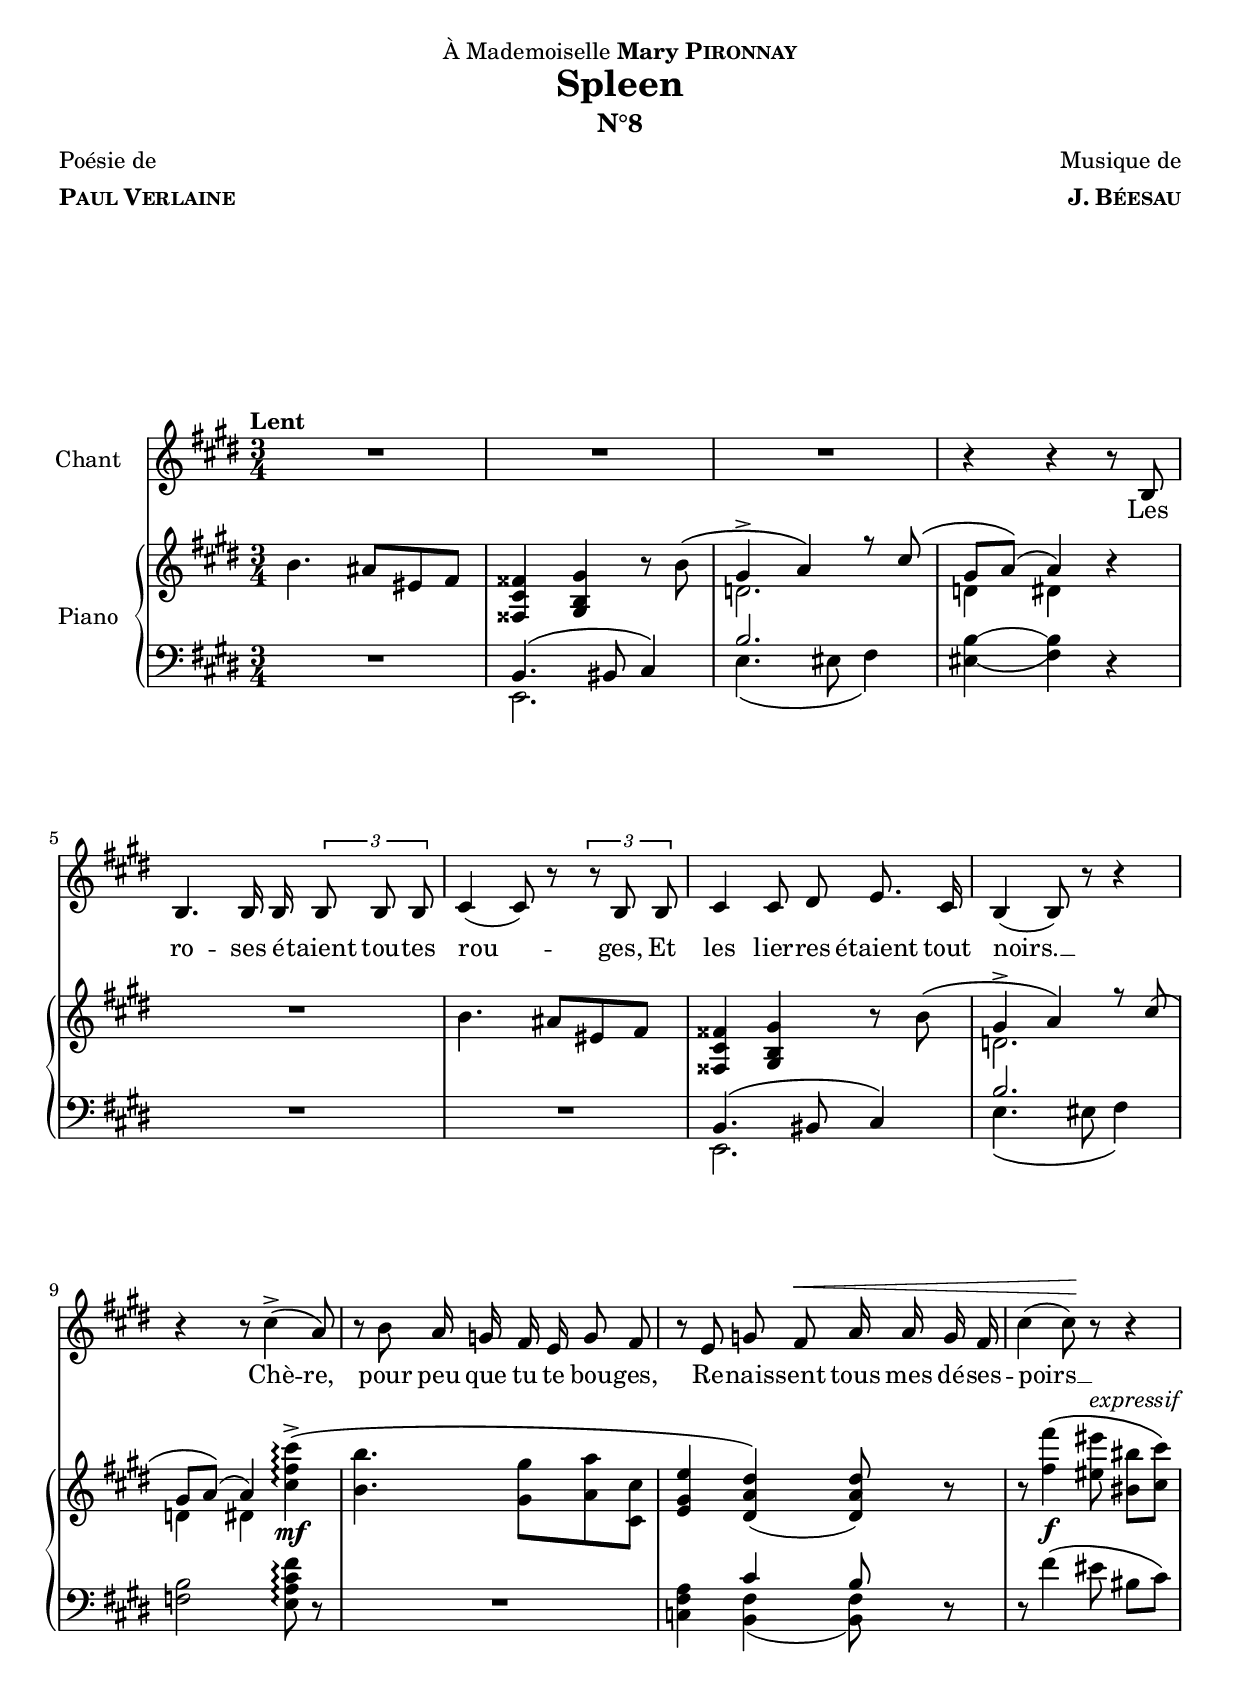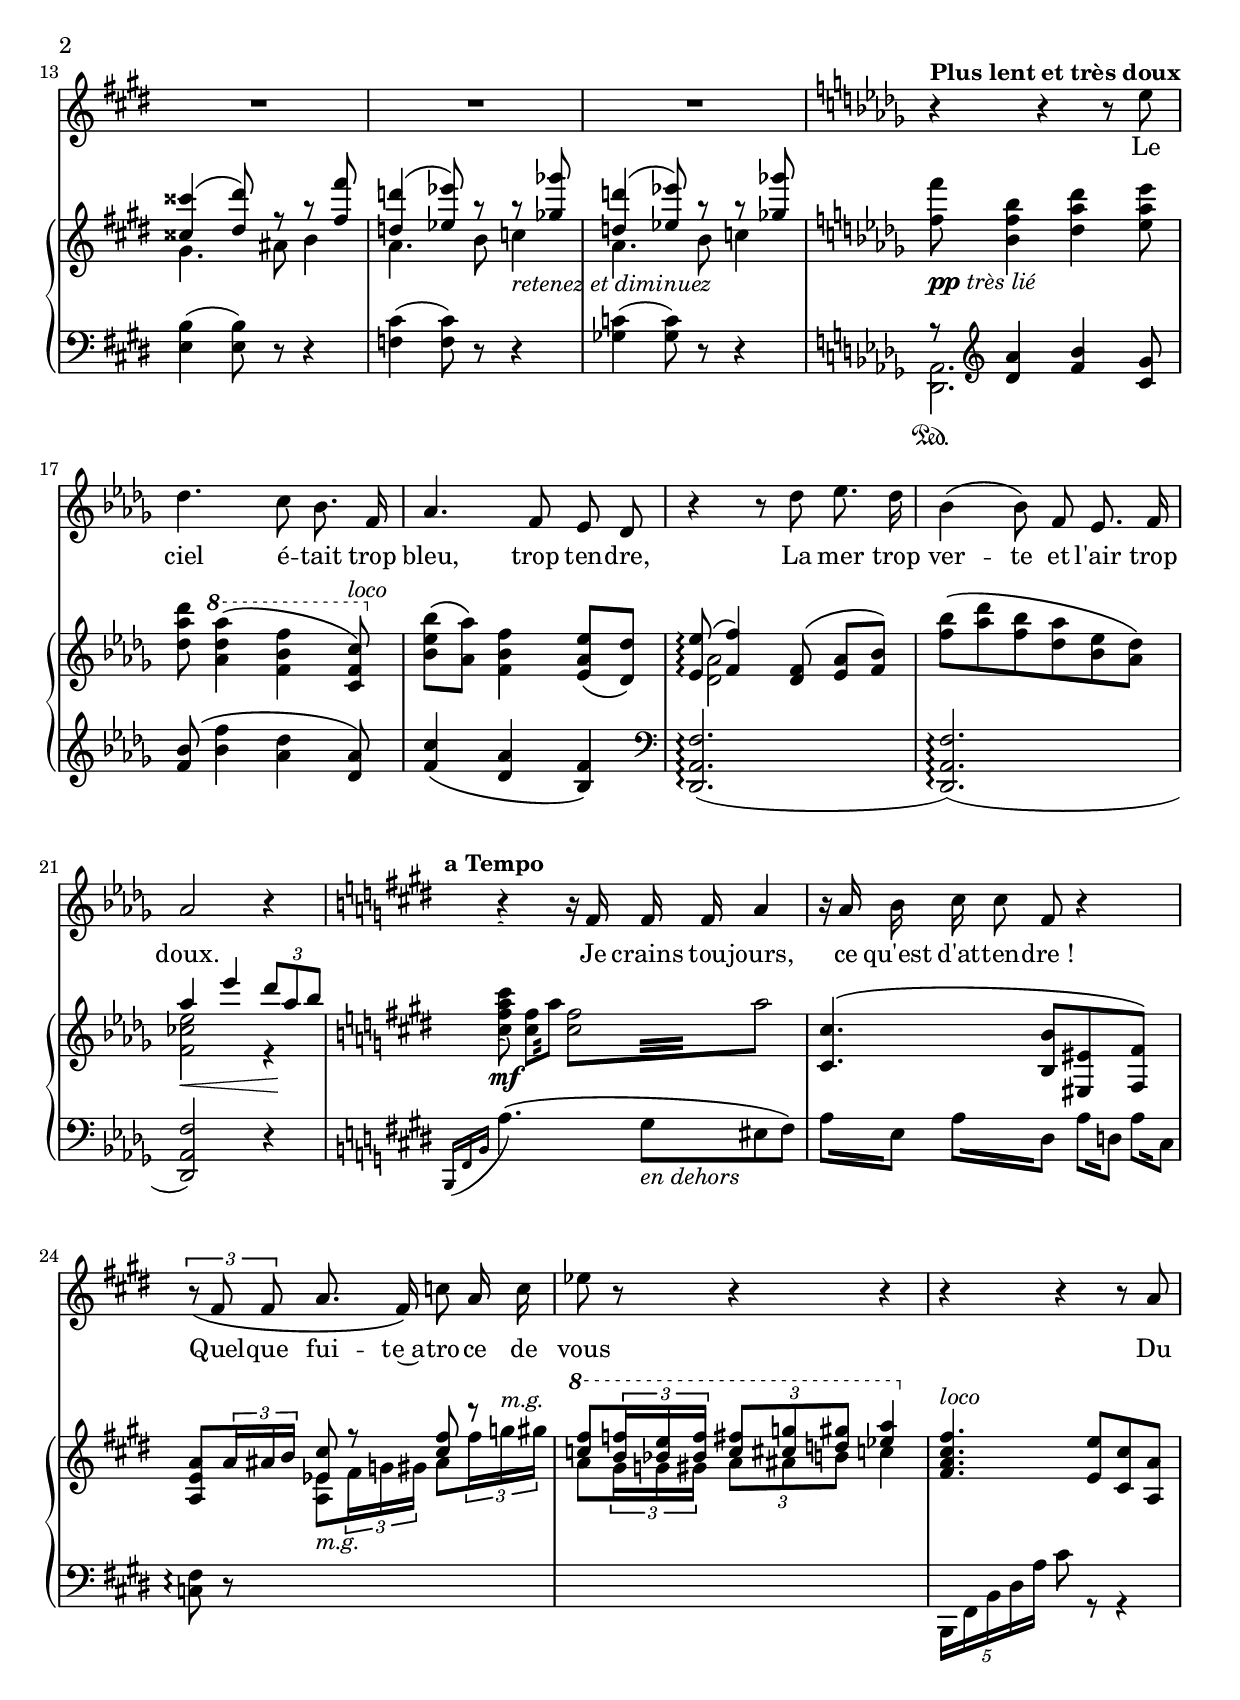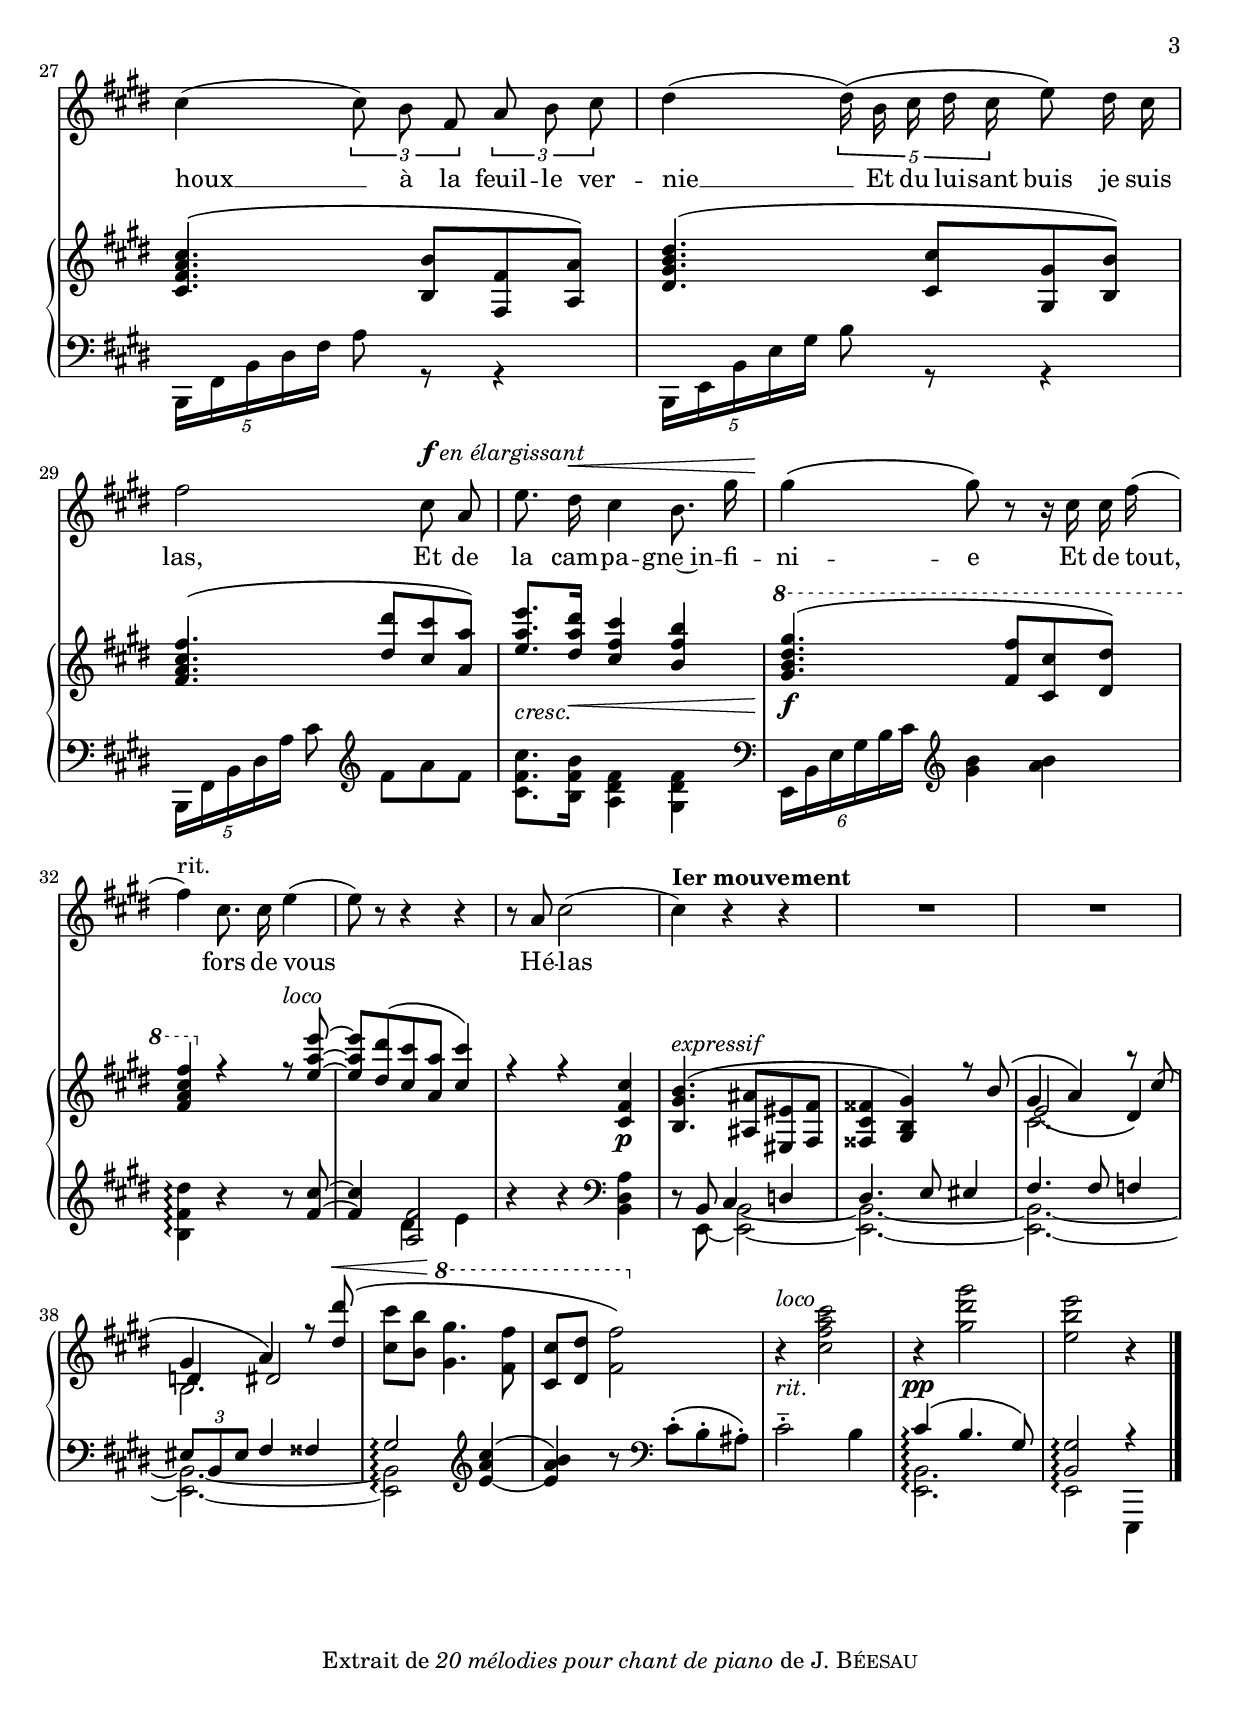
\version "2.22.0"
\language "english"
#(use-modules (ice-9 regex))
#(define-public string-upper-case #f)
#(define accented-char-upper-case? #f)
#(define accented-char-lower-case? #f)
#(let ((lower-case-accented-string "áàâäǎăāãåąæǣćĉčçďđðéèêëěĕēęəĝğģĥħíìîïǐĭīĩįĵķĺŀľļłńňñóòôöǒŏōõǫőøœŕřśŝšşťţþúùûüǔŭūųǘǜǚŵýŷÿȳźž")
(upper-case-accented-string "ÁÀÂÄǍĂĀÃÅĄÆǢĆĈČÇĎĐÐÉÈÊËĚĔĒĘƏĜĞĢĤĦÍÌÎÏǏĬĪĨĮĴĶĹĿĽĻŁŃŇÑÓÒÔÖǑŎŌÕǪŐØŒŔŘŚŜŠŞŤŢÞÚÙÛÜǓŬŪŲǗǛǙŴÝŶŸȲŹŽ"))
(define (group-by-2 chars result)
(if (or (null? chars) (null? (cdr chars)))
(reverse! result)
(group-by-2 (cddr chars)
(cons (string (car chars) (cadr chars))
result))))
(let ((lower-case-accented-chars
(group-by-2 (string->list lower-case-accented-string) (list)))
(upper-case-accented-chars
(group-by-2 (string->list upper-case-accented-string) (list))))
(set! string-upper-case
(lambda (str)
(define (replace-chars str froms tos)
(if (null? froms)
str
(replace-chars (regexp-substitute/global #f (car froms) str
'pre (car tos) 'post)
(cdr froms)
(cdr tos))))
(string-upcase (replace-chars str
lower-case-accented-chars
upper-case-accented-chars))))
(set! accented-char-upper-case?
(lambda (char1 char2)
(member (string char1 char2) upper-case-accented-chars string=?)))
(set! accented-char-lower-case?
(lambda (char1 char2)
(member (string char1 char2) lower-case-accented-chars string=?)))))

#(define-markup-command (smallCaps layout props text) (markup?)
(define (string-list->markup strings lower)
(let ((final-string (string-upper-case
(apply string-append (reverse strings)))))
(if lower
(markup #:fontsize -2 final-string)
final-string)))
(define (make-small-caps rest-chars currents current-is-lower prev-result)
(if (null? rest-chars)
(make-concat-markup (reverse! (cons (string-list->markup
currents current-is-lower)
prev-result)))
(let* ((ch1 (car rest-chars))
(ch2 (and (not (null? (cdr rest-chars))) (cadr rest-chars)))
(this-char-string (string ch1))
(is-lower (char-lower-case? ch1))
(next-rest-chars (cdr rest-chars)))
(cond ((and ch2 (accented-char-lower-case? ch1 ch2))
(set! this-char-string (string ch1 ch2))
(set! is-lower #t)
(set! next-rest-chars (cddr rest-chars)))
((and ch2 (accented-char-upper-case? ch1 ch2))
(set! this-char-string (string ch1 ch2))
(set! is-lower #f)
(set! next-rest-chars (cddr rest-chars))))
(if (or (and current-is-lower is-lower)
(and (not current-is-lower) (not is-lower)))
(make-small-caps next-rest-chars
(cons this-char-string currents)
is-lower
prev-result)
(make-small-caps next-rest-chars
(list this-char-string)
is-lower
(if (null? currents)
prev-result
(cons (string-list->markup
currents current-is-lower)
prev-result)))))))
(interpret-markup layout props
(if (string? text)
(make-small-caps (string->list text) (list) #f (list))
text)))

\paper {
  top-margin = 1 \cm
  bottom-margin = 1 \cm
  left-margin = 1 \cm
  right-margin = 1 \cm

  markup-system-spacing =
    #'((padding . 20)
       (basic-distance . 15)
       (minimum-distance . 20)
       (stretchability . 12))

  #(include-special-characters)
}
\header {
  dedication = \markup{\concat {"À Mademoiselle " \bold { "Mary P" \smallCaps "ironnay" }}}
  title = "Spleen"
  subtitle = "N°8"
  composer = \markup { \right-column { "Musique de" \bold \concat { "J. B" \smallCaps éesau }}}
  poet = \markup { \column { "Poésie de" \bold \concat { P \smallCaps aul " V" \smallCaps erlaine }}}
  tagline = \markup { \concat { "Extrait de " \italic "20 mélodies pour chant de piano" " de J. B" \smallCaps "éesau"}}
}
\score {
  <<
    \new Staff \with {
      instrumentName = "Chant"
    } {
      \clef treble
      \new Voice = "chant" {
        \relative c' { \autoBeamOff
          \key e \major
          \time 3/4
          \tempo "Lent"
          % Page 1
          R2. R2. R2. r4 r4 r8 b8 \break
          b4. b16 b \tuplet 3/2 { b8 b b } cs4(cs8) r8 \tuplet 3/2 {r8 b b } cs4 cs8 ds e8. cs16 b4( b8) r8 r4 \break
          r4 r8 cs'4->\( a8\) r8 b8 a16 g fs e g8 fs r8 e8 g fs^\< a16 a g fs cs'4( cs8)\! r8 r4 \pageBreak
          % Page 2
          R2.*3 \key df \major \tempo "Plus lent et très doux" r4 r4 r8 ef8 \break
          df4. c8 bf8. f16 af4. f8 ef df r4 r8 df'8 ef8. df16 bf4\( bf8\) f ef8. f16 \break
          af2 r4 \key e \major \tempo "a Tempo" \acciaccatura {s8.} r4 r16 fs fs fs a4 r16 a16 b cs cs8 fs, r4 \break
          \tuplet 3/2 { r8\( fs fs} a8. fs16\) c'8 a16 c ef8 r r4 r4 r4 r4 r8 a,8 \pageBreak
          % Page 3
          cs4( \tuplet 3/2 4 {cs8) b fs a b cs}
          ds4( \tuplet 5/4 { ds16)\( b cs ds cs} e8\) ds16 cs \break
          fs2 cs8^\markup { \dynamic f \italic "en élargissant"} a e'8. ds16^\< cs4 b8. gs'16 gs4\!\( gs8\) r8 r16 cs,16 cs fs( \break
          fs4)^\markup "rit." cs8. cs16 e4( e8) r8 r4 r r8 a,8 cs2( cs4) r4 r R2. R2. \break
           R2. R2. R2. R2. R2. R2. \bar "|."
        }
      }
    }
    \new Lyrics \lyricsto "chant" {
      Les ro -- ses é -- taient tou -- tes rou -- ges,
      Et les lier -- res étaient tout noirs. __
      Chè -- re, pour peu que tu te bou -- ges, Re -- nais -- sent tous mes dé -- ses -- poirs __
      Le ciel é -- tait trop bleu, trop ten -- dre,
      La mer trop ver -- te et l'air trop doux.
      Je crains tou -- jours, ce qu'est d'at -- ten -- dre&nbsp;!
      Quel -- que fui -- te~a -- tro -- ce de vous
      Du houx __ à la feuil -- le ver -- nie __
      Et du lui -- sant buis je suis las,
      Et de la cam -- pa -- gne~in -- fi -- ni -- e
      Et de tout, fors de vous
      Hé -- las
    }
    \new PianoStaff \with {
      instrumentName = "Piano"
    } <<
      \new Staff = "right" \with {
        midiInstrument = "acoustic grand"
      } {
        \clef treble
        <<
          \new Voice {
            \relative c'' {
              \key e \major
              \time 3/4
              \tempo "Lent"
              % Page 1
              b4. as8 es fs <fss, cs' fss>4 < gs b gs'> r8 b'8\( <<{\voiceOne gs4-> a\) r8 cs8\( gs8 a\)( a4)} \new Voice{\voiceTwo d,2. d4 ds}>>\oneVoice r4
              R2. b'4. as8 es fs <fss, cs' fss>4 < gs b gs'> r8 b'8\( <<{\voiceOne gs4-> a\) r8 cs8\( gs8 a\)( a4)} \new Voice{\voiceTwo d,2. d4 ds}>>\oneVoice
              <cs' fs cs'>4\mf->\arpeggio\( <b b'>4. <gs gs'>8 <a a'> <cs, cs'> <e gs e'>4 <ds a' ds>4\)( <ds a' ds>8) r8 r8 <fs' fs'>4\f\( <es es'>8^\markup{\italic expressif} <bs bs'>8[ <cs cs'>8]\)
              % Page 2
              <<{\voiceOne <css css'>4\( <ds ds'>8\) r8 r8 <fs fs'>8} \new Voice {\voiceTwo gs,4. as8 b4}>> \oneVoice
              <<{\voiceOne <d d'>4\( <ef ef'>8\) r8 r8_\markup{\italic "retenez et diminuez"} <gf gf'>8} \new Voice {\voiceTwo a,4. b8 c4}>> \oneVoice
              <<{\voiceOne <d d'>4\( <ef ef'>8\) r8 r8 <gf gf'>8} \new Voice {\voiceTwo a,4. b8 c4}>> \oneVoice
              \key df \major
              <f f'>8_\markup{\dynamic pp \italic "très lié"} <bf, f' bf>4 <df af' df>4 <ef af ef'>8
              <df af' df>8 \ottava #1 <af' df af'>4\( <f bf f'>4 <c f c'>8\)^\markup{\italic "loco"} \ottava #0 <bf ef bf'>8\( <af af'>\)
              <f bf f'>4 <ef af ef'>8\( <df df'>\) <<{\voiceOne <ef ef'>8\arpeggio\( <f f'>4\) <df f>8\( <ef af>8[ <f bf>]\)} \new Voice {\voiceTwo s16 <df af'>2}>>\oneVoice
              <f' bf>8\( <af df> <f bf> <df af'> <bf ef> <af df>\)
              <<{\voiceOne af'4_\< ef' \tuplet 3/2{ df8\! af bf}} \new Voice{\voiceTwo <f, cf' ef>2 r4}>> \oneVoice
              \key e \major
              \acciaccatura {s8.} <cs' fs a cs>8\mf
              \repeat tremolo 2 { <cs fs>32 a' }
              \once \override Beam.gap-count = #2 \once \override Beam.gap = #7 \repeat tremolo 8 { <cs, fs>32 a' }
              \phrasingSlurUp <cs,, cs'>4.\( <b b'>8 <es, es'> <fs fs'>\)
              <a e' a>8[ \tuplet 3/2 { a'16 as b }]
              \voiceOne <ef, cs'>8 r8 <cs' fs>8 r8
              \ottava #1 <c' fs>8[ \tuplet 3/2 { <b f'>16 <bf e> <bf f'> }] \tuplet 3/2 { <c fs>8 <cs g'> <d gs> } <ef a>4 \ottava #0
              <fs,, a cs fs>4.^\markup{\italic loco} <e e'>8 <cs cs'> <a a'>
              % Page 3
              <cs fs a cs>4.\( <b b'>8 <fs fs'> <a a'>\) <ds gs b ds>4.\( <cs cs'>8 <gs gs'> <b b'>\)
              <fs' a cs fs>4.\( <ds' ds'>8 <cs cs'> <a a'>\) <e' a e'>8._\markup{\italic cresc.} <ds a' ds>16_\< <cs fs cs'>4 <b fs' b> \ottava #1 <gs' b ds gs>4.\!\f\( <fs fs'>8 <cs cs'> <ds ds'>\)
              <fs a cs fs>4 \ottava #0 r4 r8^\markup{\italic loco} <e a e'>8~ <e a e'>8 <ds ds'>\( <cs cs'> <a a'> <cs cs'>4\) r4 r4 <cs, fs cs'>4\p \tempo "Ier mouvement" <b gs' b>4.^\markup{\italic expressif}\( <as as'>8 <es es'> <fs fs'> <fss cs' fss>4 <gs b gs'>\) r8 b'8\(
              <<{\voiceOne gs4 a\) r8 cs\( gs4 a\) r8  <ds ds'>8\(^\<} \new Voice {\voiceTwo <<{\voiceThree \shiftOn \phrasingSlurDown e,2\( ds4\) d4 ds2}\\ {\voiceFour cs2. b} >>\oneVoice}>>\oneVoice
              <cs' cs'>8 <b b'>\! \ottava #1 <gs' gs'>4. <fs fs'>8 <cs cs'> <ds ds'> <fs fs'>2\) \ottava #0
              r4^\markup{\italic loco}_\markup{\italic rit.} <cs fs a cs>2 r4\pp <gs' ds' gs>2 <e b' e>2 r4
            }
          }
        >>
      }
      \new Staff = "left" \with {
        midiInstrument = "acoustic grand"
      } {
        \clef bass
        <<
          \new Voice {
            \relative f, {
              \key e \major
              \time 3/4
              % Page 1
              R2. <<{\voiceOne b4.\( bs8 cs4\)} \new Voice {\voiceTwo e,2.}>> \oneVoice
              <<{\voiceOne b''2.} \new Voice {\voiceTwo e,4.\( es8 fs4\)} >> \oneVoice
              \phrasingSlurDown <es\( b'(>4 <fs\) b)>4 r4
              R2. R2. <<{\voiceOne b,4.\( bs8 cs4\)} \new Voice {\voiceTwo e,2.}>> \oneVoice
              <<{\voiceOne b''2.} \new Voice {\voiceTwo e,4.\( es8 fs4\)} >> \oneVoice
              <f b>2 <e a cs fs>8\arpeggio r8 R2.
              <c fs a>4 << { \voiceOne <cs'>4 b8 } \new Voice { \voiceTwo <b, fs'>4( <b fs'>8) } >> \oneVoice r8 r8 fs''4\( es8 bs8[ cs8]\)
              % Page 2
              <e, b'>4( <e b'>8) r8 r4 <f cs'>4( <f cs'>8) r8 r4 <gf c>4( <gf c>8) r8 r4
              \key df \major
              <<{\voiceOne r8 \clef treble <df' af'>4 <f bf> <c gf'>8} \new Voice{\voiceTwo <df,, af'>2.\sustainOn}>>\oneVoice
              <f'' bf>8\( <bf f'>4 <af df>4 <df, af'>8\) <f c'>4\( <df af'> <bf f'>\) \clef bass <df,, af' f'>2.\arpeggio( <df af' f'>2.\arpeggio)( <df af' f'>2) r4
              \key e \major
              \acciaccatura {b16 fs' b} a'4.\( gs8_\markup{\italic "en dehors"} es fs\)
              \repeat tremolo 1 { a16 s16 e16 }
              \repeat tremolo 1 { a16 s8 ds, }
              \repeat tremolo 1 { a'16 d, }
              \repeat tremolo 1 { a'16 \grace s16 cs, }
              <c fs>8 \arpeggio r8 \change Staff="right" \voiceTwo <a' ef'>8_\markup{\italic m.g.}[ \tuplet 3/2 { fs'16 g gs }] as8[ \tuplet 3/2 { fs'16 g^\markup{\italic m.g.} gs }]
              \ottava #1 a8[ \tuplet 3/2 { gs16 g gs }] \tuplet 3/2 { a8 as b } c4 \ottava #0 \change Staff="left"
              \tuplet 5/4 { b,,,,16 fs' b ds a' } cs8 r8 r4
              % Page 3
              \tuplet 5/4 { b,,16 fs' b ds fs } a8 r8 r4 \tuplet 5/4 { b,,16 e b' e gs } b8 r8 r4
              \tuplet 5/4 { b,,16 fs' b ds a' } cs8 \clef treble fs8[ a fs] <cs fs cs'>8. <b fs' b>16 <a ds fs>4 < gs ds' fs> \clef bass
              \tuplet 6/4 { e,16 b' e gs b cs } \clef treble <gs' b>4 <a b> <b,fs' ds'>4\arpeggio \oneVoice r4
              r8 \voiceOne <fs' cs'>8~ <fs cs'>4 <<{\voiceOne <a, fs'>2} \new Voice{\voiceTwo ds4 e}>>\oneVoice
              r4 r4 \clef bass <b, ds a'>4 r8
              \set Score.connectArpeggios = ##t
              <<{\voiceOne b8 cs4 d ds4. e8 es4 fs4. fs8 f4 \tuplet 3/2{es8 b es} fs4 fss gs2\arpeggio}
                \new Voice {\voiceTwo e,8~ <e b'>2~ <e b'>2.~ <e b'>2.~  <e b'>2.~  <e b'>2\arpeggio}>>\oneVoice
              \clef treble \phrasingSlurUp <e''( a cs>4\( <e) a b>\) r8 \clef bass cs8-.\( b-. as-.\) cs2-.-- b4
              <<{\voiceOne cs4\arpeggio\( b4. gs8\) <b, gs'>2\arpeggio r4}
                \new Voice{\voiceTwo <e, b'>2.\arpeggio e2\arpeggio e,4}>>\oneVoice
              \set Score.connectArpeggios = ##f
            }
          }
        >>
      }
    >>
  >>
  \layout {
    \context {
      \Staff \RemoveEmptyStaves
      \override VerticalAxisGroup.remove-first = ##t
    }
    \context {
      \PianoStaff
      \consists #Span_stem_engraver
    }
  }
}
